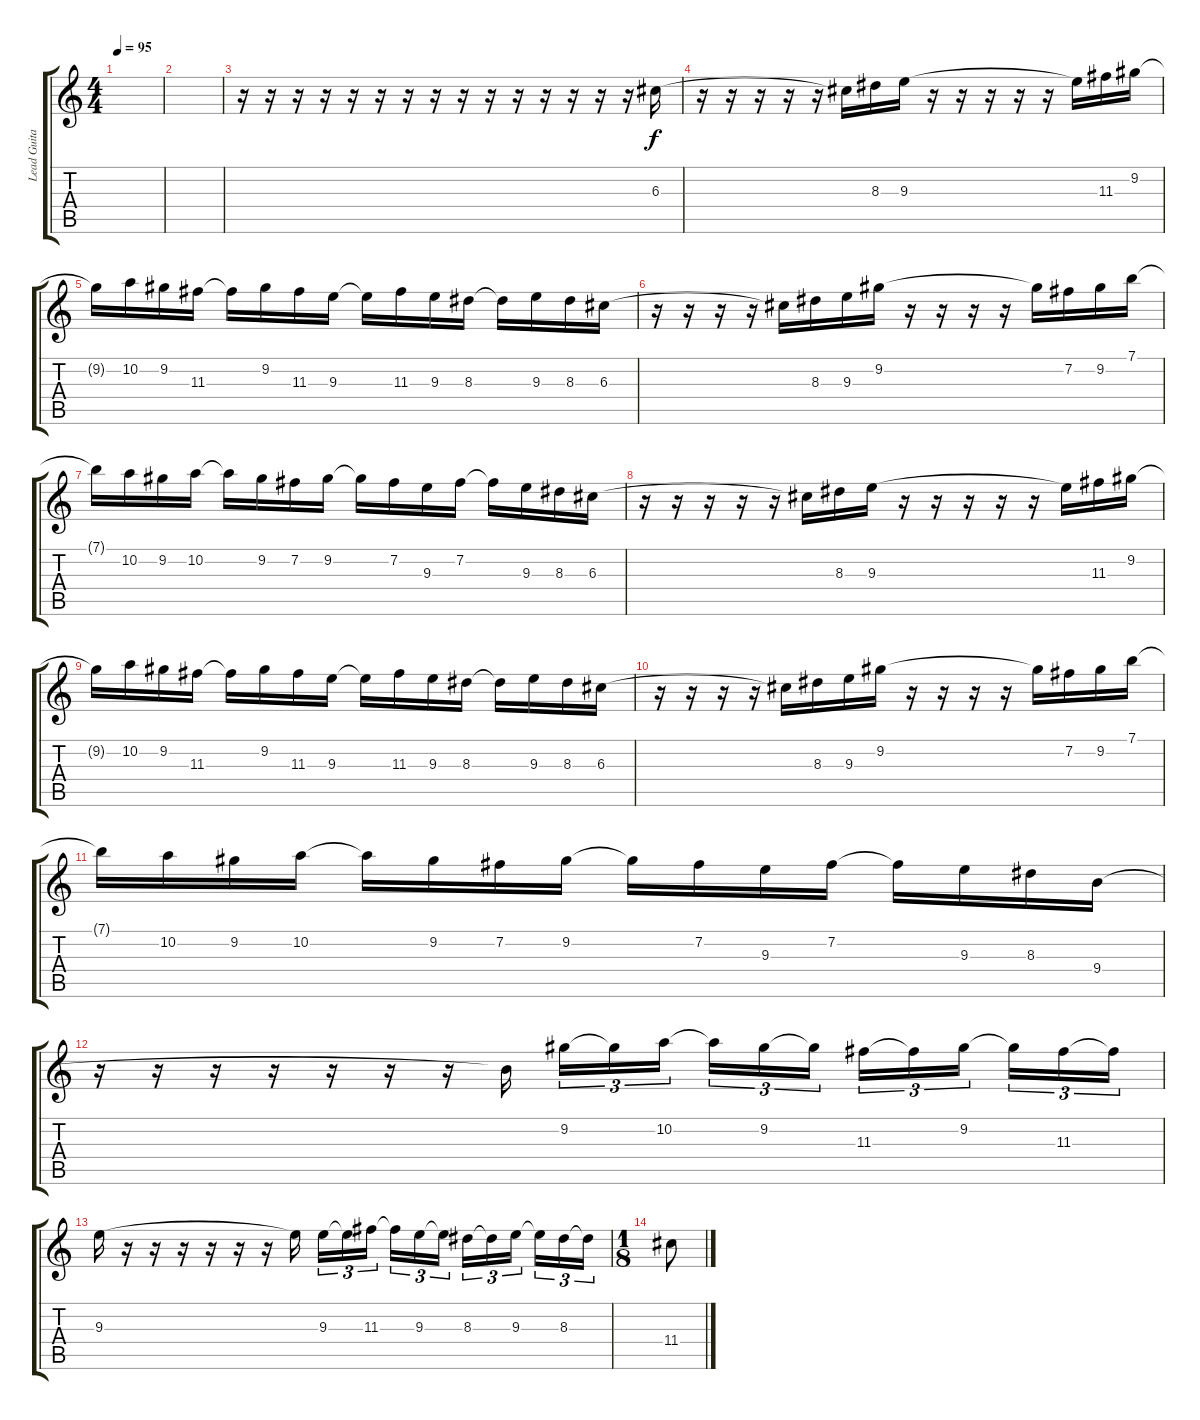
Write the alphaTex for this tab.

\track ("Lead Guitar" "Lead Guita") {instrument distortionguitar}
\staff {score tabs}
\tuning (E4 B3 G3 D3 A2 E2) {hide}
\ts (4 4)
\tempo 95
\clef g2
\ks c
|
|
r.16 r.16 r.16 r.16 r.16 r.16 r.16 r.16 r.16 r.16 r.16 r.16 r.16 r.16 r.16 6.3.16 |
r.16 r.16 r.16 r.16 r.16 6.3{t}.16 8.3.16 9.3.16 r.16 r.16 r.16 r.16 r.16 9.3{t}.16 11.3.16 9.2.16 |
9.2{t}.16 10.2.16 9.2.16 11.3.16 11.3{t}.16 9.2.16 11.3.16 9.3.16 9.3{t}.16 11.3.16 9.3.16 8.3.16 8.3{t}.16 9.3.16 8.3.16 6.3.16 |
r.16 r.16 r.16 r.16 6.3{t}.16 8.3.16 9.3.16 9.2.16 r.16 r.16 r.16 r.16 9.2{t}.16 7.2.16 9.2.16 7.1.16 |
7.1{t}.16 10.2.16 9.2.16 10.2.16 10.2{t}.16 9.2.16 7.2.16 9.2.16 9.2{t}.16 7.2.16 9.3.16 7.2.16 7.2{t}.16 9.3.16 8.3.16 6.3.16 |
r.16 r.16 r.16 r.16 r.16 6.3{t}.16 8.3.16 9.3.16 r.16 r.16 r.16 r.16 r.16 9.3{t}.16 11.3.16 9.2.16 |
9.2{t}.16 10.2.16 9.2.16 11.3.16 11.3{t}.16 9.2.16 11.3.16 9.3.16 9.3{t}.16 11.3.16 9.3.16 8.3.16 8.3{t}.16 9.3.16 8.3.16 6.3.16 |
r.16 r.16 r.16 r.16 6.3{t}.16 8.3.16 9.3.16 9.2.16 r.16 r.16 r.16 r.16 9.2{t}.16 7.2.16 9.2.16 7.1.16 |
7.1{t}.16 10.2.16 9.2.16 10.2.16 10.2{t}.16 9.2.16 7.2.16 9.2.16 9.2{t}.16 7.2.16 9.3.16 7.2.16 7.2{t}.16 9.3.16 8.3.16 9.4.16 |
r.16 r.16 r.16 r.16 r.16 r.16 r.16 9.4{t}.16 9.2.16{tu (3 2)} 9.2{t}.16{tu (3 2)} 10.2.16{tu (3 2)} 10.2{t}.16{tu (3 2)} 9.2.16{tu (3 2)} 9.2{t}.16{tu (3 2)} 11.3.16{tu (3 2)} 11.3{t}.16{tu (3 2)} 9.2.16{tu (3 2)} 9.2{t}.16{tu (3 2)} 11.3.16{tu (3 2)} 11.3{t}.16{tu (3 2)} |
9.3.16 r.16 r.16 r.16 r.16 r.16 r.16 9.3{t}.16 9.3.16{tu (3 2)} 9.3{t}.16{tu (3 2)} 11.3.16{tu (3 2)} 11.3{t}.16{tu (3 2)} 9.3.16{tu (3 2)} 9.3{t}.16{tu (3 2)} 8.3.16{tu (3 2)} 8.3{t}.16{tu (3 2)} 9.3.16{tu (3 2)} 9.3{t}.16{tu (3 2)} 8.3.16{tu (3 2)} 8.3{t}.16{tu (3 2)} |
\ts (1 8)
11.4.8
